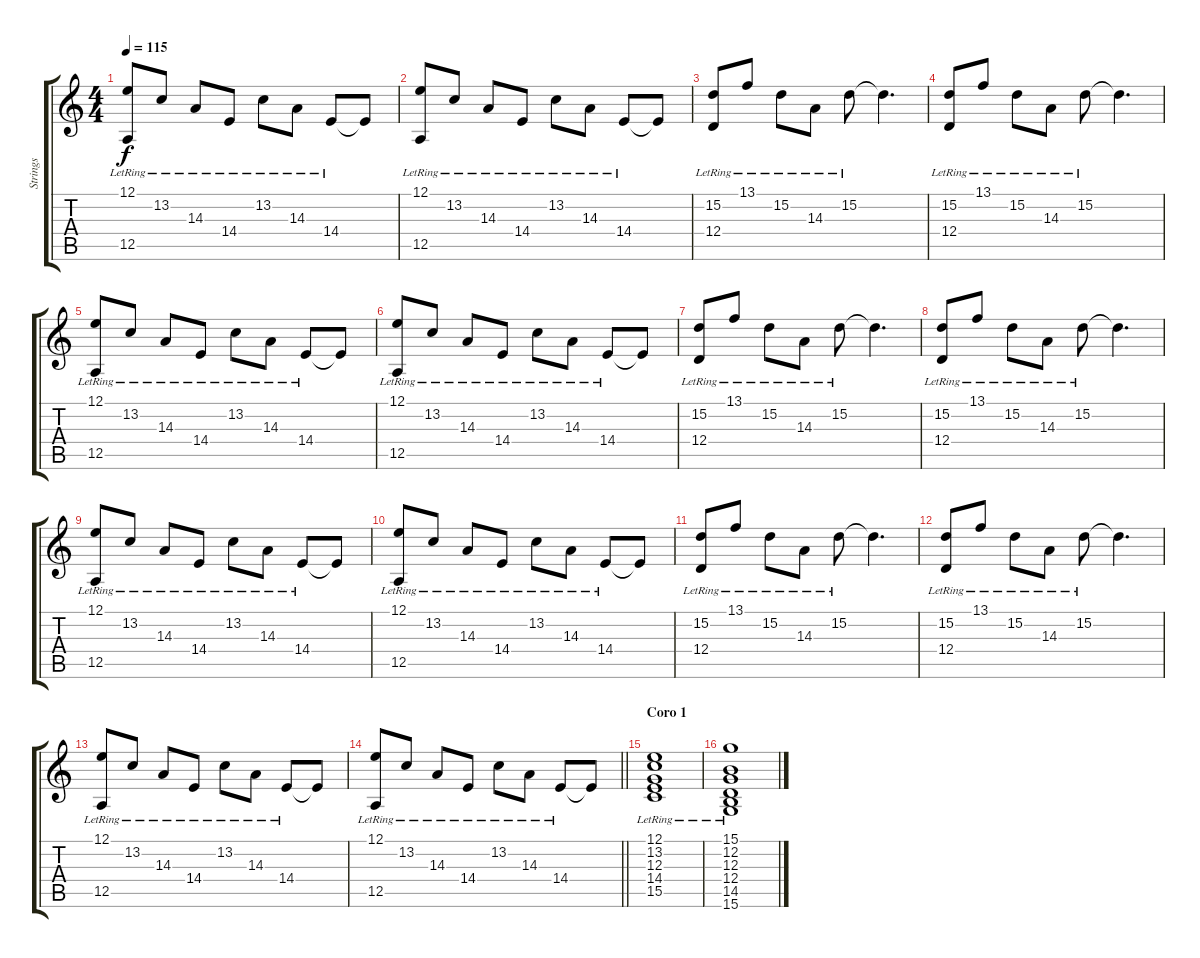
\track ("Strings" "Strings") {instrument acousticgrandpiano}
\staff {score tabs}
\tuning (E4 B3 G3 D3 A2 E2) {hide}
\ts (4 4)
\tempo 115
\clef g2
\ks c
(12.1{lr} 12.5{lr}).8{dy f} 13.2{lr}.8 14.3{lr}.8 14.4{lr}.8 13.2{lr}.8 14.3{lr}.8 14.4{lr}.8 14.4{t}.8 |
(12.1{lr} 12.5{lr}).8 13.2{lr}.8 14.3{lr}.8 14.4{lr}.8 13.2{lr}.8 14.3{lr}.8 14.4{lr}.8 14.4{t}.8 |
(15.2{lr} 12.4{lr}).8 13.1{lr}.8 15.2{lr}.8 14.3{lr}.8 15.2{lr}.8 15.2{t}.4{d} |
(15.2{lr} 12.4{lr}).8 13.1{lr}.8 15.2{lr}.8 14.3{lr}.8 15.2{lr}.8 15.2{t}.4{d} |
(12.1{lr} 12.5{lr}).8 13.2{lr}.8 14.3{lr}.8 14.4{lr}.8 13.2{lr}.8 14.3{lr}.8 14.4{lr}.8 14.4{t}.8 |
(12.1{lr} 12.5{lr}).8 13.2{lr}.8 14.3{lr}.8 14.4{lr}.8 13.2{lr}.8 14.3{lr}.8 14.4{lr}.8 14.4{t}.8 |
(15.2{lr} 12.4{lr}).8 13.1{lr}.8 15.2{lr}.8 14.3{lr}.8 15.2{lr}.8 15.2{t}.4{d} |
(15.2{lr} 12.4{lr}).8 13.1{lr}.8 15.2{lr}.8 14.3{lr}.8 15.2{lr}.8 15.2{t}.4{d} |
(12.1{lr} 12.5{lr}).8 13.2{lr}.8 14.3{lr}.8 14.4{lr}.8 13.2{lr}.8 14.3{lr}.8 14.4{lr}.8 14.4{t}.8 |
(12.1{lr} 12.5{lr}).8 13.2{lr}.8 14.3{lr}.8 14.4{lr}.8 13.2{lr}.8 14.3{lr}.8 14.4{lr}.8 14.4{t}.8 |
(15.2{lr} 12.4{lr}).8 13.1{lr}.8 15.2{lr}.8 14.3{lr}.8 15.2{lr}.8 15.2{t}.4{d} |
(15.2{lr} 12.4{lr}).8 13.1{lr}.8 15.2{lr}.8 14.3{lr}.8 15.2{lr}.8 15.2{t}.4{d} |
(12.1{lr} 12.5{lr}).8 13.2{lr}.8 14.3{lr}.8 14.4{lr}.8 13.2{lr}.8 14.3{lr}.8 14.4{lr}.8 14.4{t}.8 |
\barLineRight lightlight
(12.1{lr} 12.5{lr}).8 13.2{lr}.8 14.3{lr}.8 14.4{lr}.8 13.2{lr}.8 14.3{lr}.8 14.4{lr}.8 14.4{t}.8 |
\section ("" "Coro 1")
(12.1{lr} 13.2{lr} 12.3{lr} 14.4{lr} 15.5{lr}).1 |
(15.1{lr} 12.2{lr} 12.3{lr} 12.4{lr} 14.5{lr} 15.6{lr}).1
